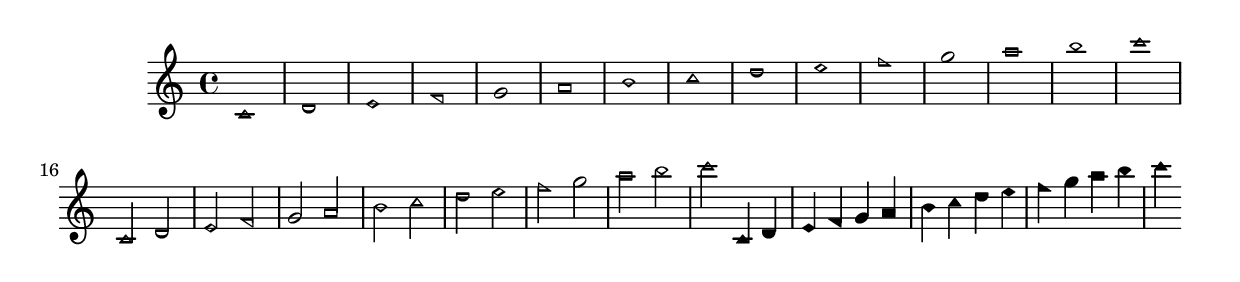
\header {

  texidoc = "Notes can be set in the Aiken (Christian Harmony) style."

}
\version "2.16.0"

\relative c' {
  \key c \major
  \aikenHeads
  c1 d e f g a b c d e f g a b c
  c,,2 d e f g a b c d e f g a b c
  c,,4 d e f g a b c d e f g a b c
}

